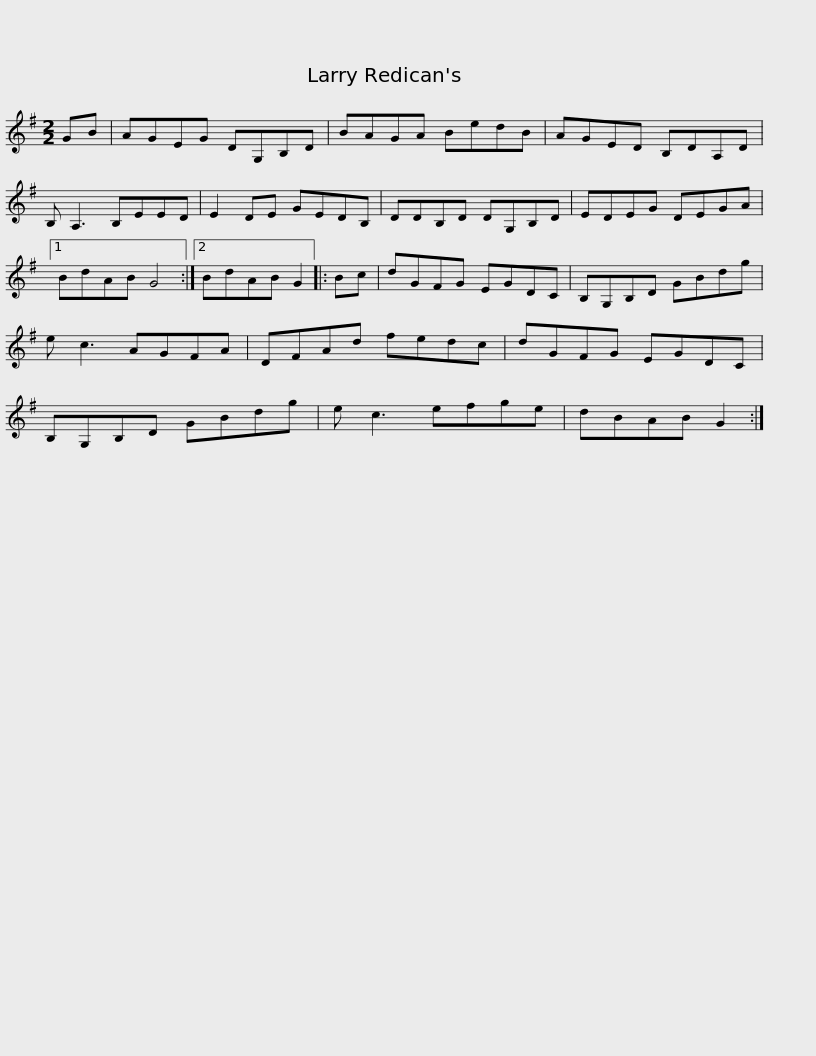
X:1
L:1/8
M:2/2
I:linebreak $
K:G
V:1 treble
V:1
 GB | AGEG DG,B,D | BAGA BedB | AGED B,DA,D | B, A,3 B,EED | %5
 E2 DE GEDB, |$ DDB,D DG,B,D | EDEG DEGA |1 BdAB G4 :|2 BdAB G2 |: %10
 Bc | dGFG EGDC |$ B,G,B,D GBdg | e c3 AGFA | DFAd fedc | %15
 dGFG EGDC | B,G,B,D GBdg |$ e c3 efge | dBAB G2 :| %19
